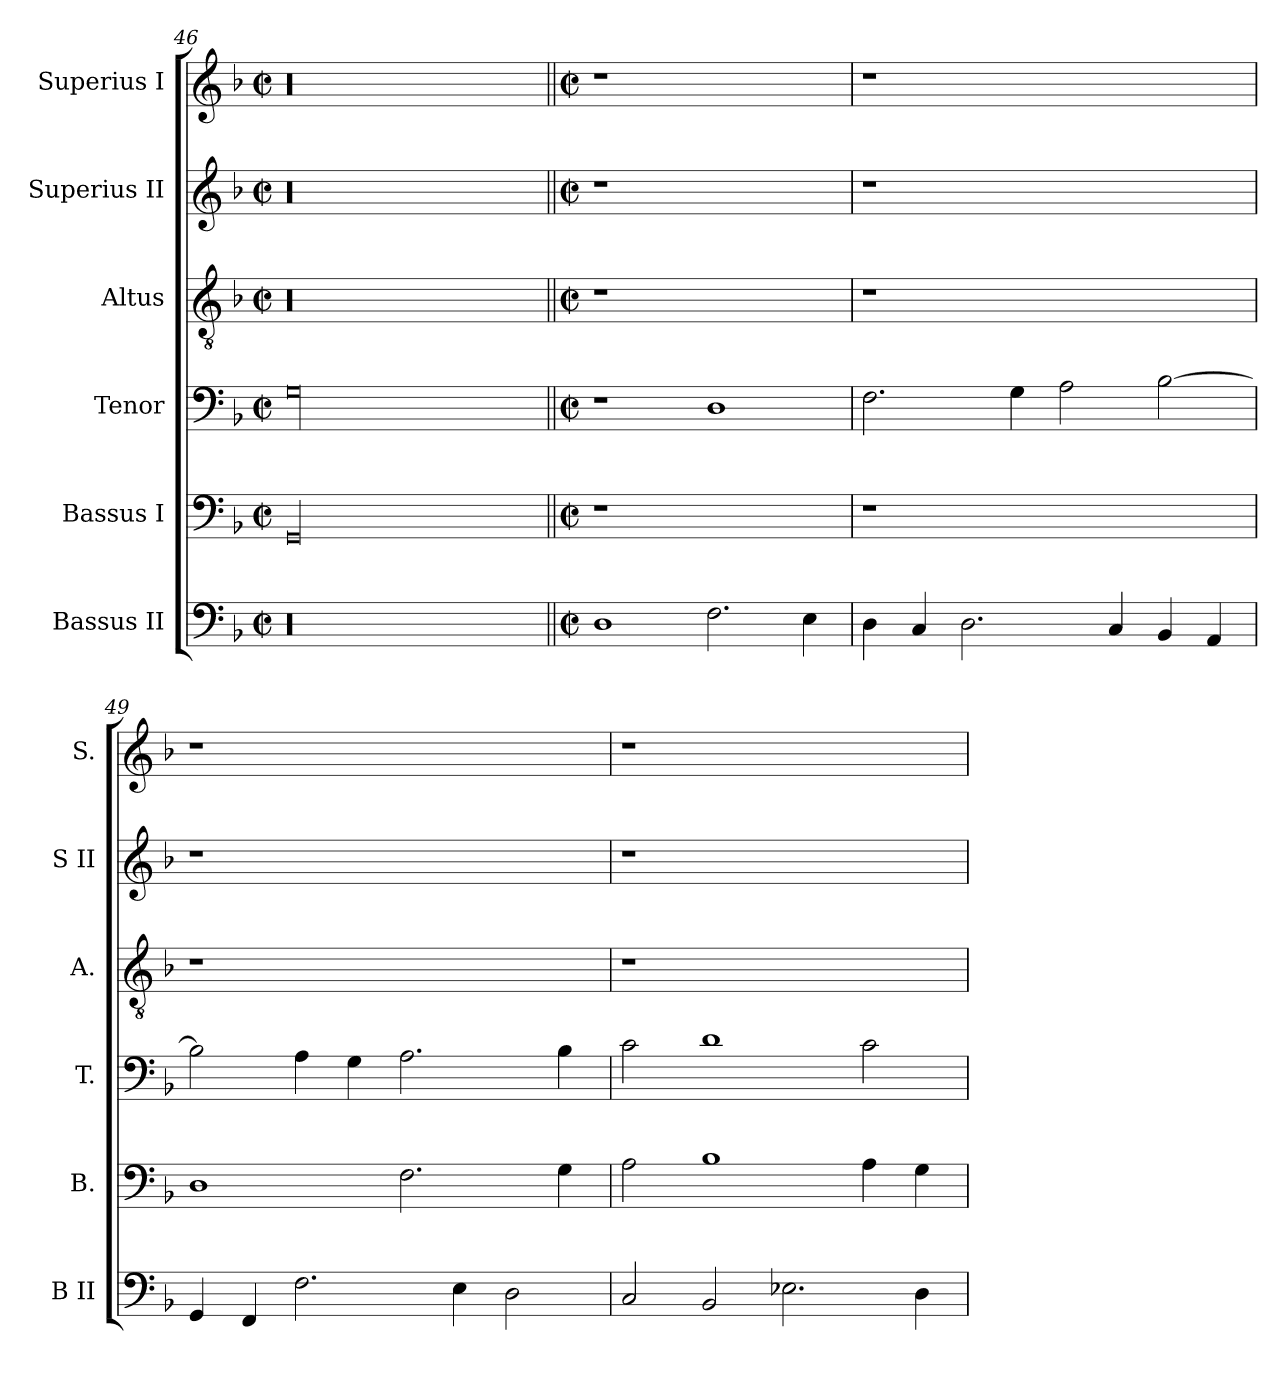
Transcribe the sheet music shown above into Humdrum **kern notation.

**kern	**kern	**kern	**kern	**kern	**kern
*part6	*part5	*part4	*part3	*part2	*part1
*staff6	*staff5	*staff4	*staff3	*staff2	*staff1
*I"Bassus II	*I"Bassus I	*I"Tenor	*I"Altus	*I"Superius II	*I"Superius I
*I'B II	*I'B.	*I'T.	*I'A.	*I'S II	*I'S.
*clefF4	*clefF4	*clefF4	*clefGv2	*clefG2	*clefG2
*	*	*	*ITrd7c12	*	*
*k[b-]	*k[b-]	*k[b-]	*k[b-]	*k[b-]	*k[b-]
*F:	*F:	*F:	*F:	*F:	*F:
*M2/2	*M2/2	*M2/2	*M2/2	*M2/2	*M2/2
*met(c|)	*met(c|)	*met(c|)	*met(c|)	*met(c|)	*met(c|)
=46	=46	=46	=46	=46	=46
00r	00GGi	00Gi	00r	00r	00r
!!LO:PB:g=z
=47||	=47||	=47||	=47||	=47||	=47||
*M2/2	*M2/2	*M2/2	*M2/2	*M2/2	*M2/2
*met(c|)	*met(c|)	*met(c|)	*met(c|)	*met(c|)	*met(c|)
!	!LO:N:vis=1	!	!LO:N:vis=1	!LO:N:vis=1	!LO:N:vis=1
1Di	1r	1r	1r	1r	1r
2.Fi\	1ryy	1Di	1ryy	1ryy	1ryy
4Ei\	.	.	.	.	.
=48	=48	=48	=48	=48	=48
!	!LO:N:vis=1	!	!LO:N:vis=1	!LO:N:vis=1	!LO:N:vis=1
4Di\	1r	2.Fi\	1r	1r	1r
4Ci/	.	.	.	.	.
2.Di\	.	.	.	.	.
.	.	4Gi\	.	.	.
.	1ryy	2Ai\	1ryy	1ryy	1ryy
4Ci/	.	.	.	.	.
4BB-i/	.	[>2B-i\	.	.	.
4AAi/	.	.	.	.	.
=49	=49	=49	=49	=49	=49
!	!	!	!LO:N:vis=1	!LO:N:vis=1	!LO:N:vis=1
4GGi/	1Di	2B-i\]	1r	1r	1r
4FFi/	.	.	.	.	.
2.Fi\	.	4Ai\	.	.	.
.	.	4Gi\	.	.	.
.	2.Fi\	2.Ai\	1ryy	1ryy	1ryy
4Ei\	.	.	.	.	.
2Di\	.	.	.	.	.
.	4Gi\	4B-i\	.	.	.
=50	=50	=50	=50	=50	=50
!	!	!	!LO:N:vis=1	!LO:N:vis=1	!LO:N:vis=1
2Ci/	2Ai\	2ci\	1r	1r	1r
2BB-i/	1B-i	1di	.	.	.
2.E-Xi\	.	.	1ryy	1ryy	1ryy
.	4Ai\	2ci\	.	.	.
4Di\	4Gi\	.	.	.	.
=	=	=	=	=	=
*-	*-	*-	*-	*-	*-
